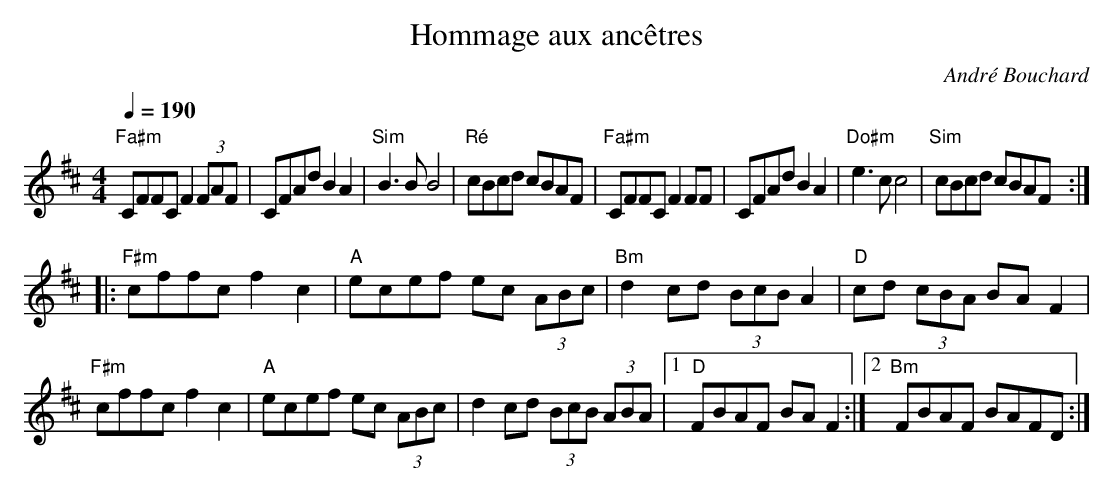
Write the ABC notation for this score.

X:1
T: Hommage aux anc\^etres
C: Andr\'e Bouchard
Q: 1/4=190
M: 4/4
L: 1/8
K: D
"Fa#m"CFFC F2 (3FAF | CFAd B2 A2 | "Sim"B3 B B4 | "Ré"cBcd cBAF |\
"Fa#m"CFFC F2 FF | CFAd B2 A2 | "Do#m"e3 c c4 | "Sim"cBcd cBAF :|
|: "F#m"cffc f2 c2 | "A"ecef ec (3ABc | "Bm"d2 cd (3BcB A2 | "D"cd (3cBA BA F2 |
"F#m"cffc f2 c2 | "A"ecef ec (3ABc | d2 cd (3BcB (3ABA |[1 "D"FBAF BA F2 :|[2"Bm"FBAF BAFD :|
